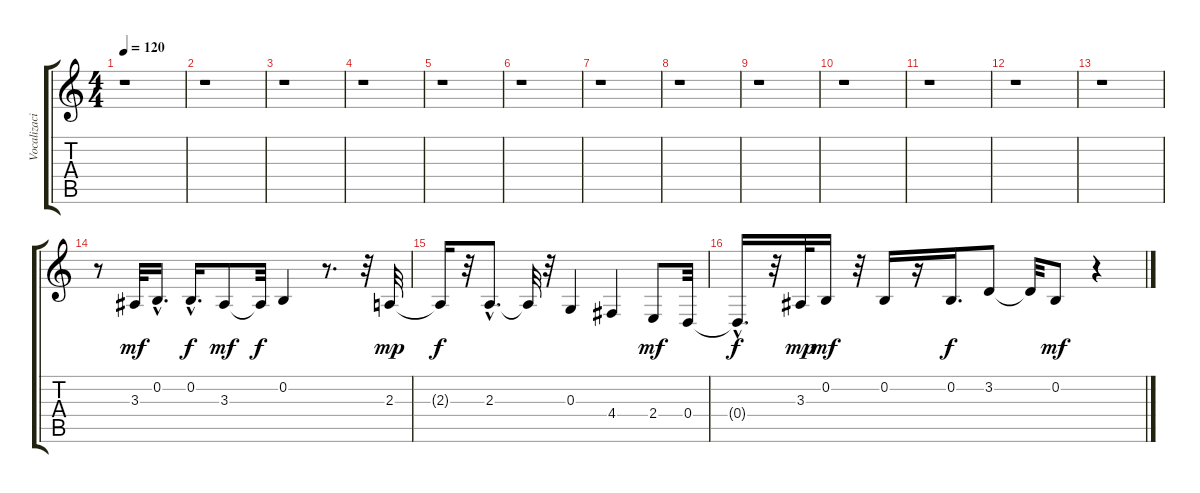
\track ("Vocalizacion" "Vocalizaci") {instrument tenorsax}
\staff {score tabs}
\tuning (E4 B3 G3 D3 A2 E2) {hide}
\ts (4 4)
\tempo 120
\clef g2
\ks c
r.1{dy mf instrument tenorsax} |
r.1 |
r.1 |
r.1 |
r.1 |
r.1 |
r.1 |
r.1 |
r.1 |
r.1 |
r.1 |
r.1 |
r.1 |
r.8 3.3.32 0.2{hac}.16{d} 0.2{hac}.16{d dy f} 3.3.8{dy mf} 3.3{t}.32{dy f} 0.2.4 r.8{d} r.32 2.3.32{dy mp} |
2.3{t}.16{dy f} r.32 2.3{hac}.8{d} 2.3{t}.32 r.32 0.3.4 4.4.4 2.4.8{dy mf} 0.4.32 |
0.4{hac t}.16{d dy f} r.32 3.3.32{dy mp} 0.2.16{dy mf} r.32 0.2.16 r.16 0.2.16{d dy f} 3.2.8 3.2{t}.32 0.2.8{dy mf} r.4
